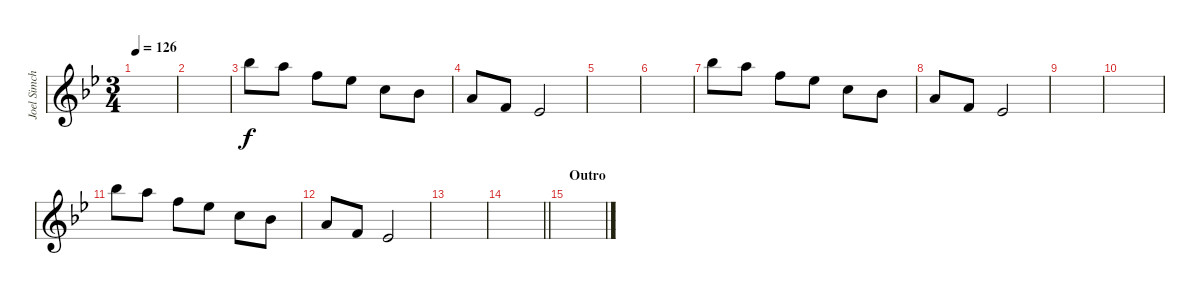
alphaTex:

\track ("Joel Simches (bell effect)" "Joel Simch") {instrument celesta}
\staff {score}
\tuning (D4 A3 Gb3 D3 A2 D2) {hide}
\ts (3 4)
\tempo 126
\clef g2
\ks bb
|
|
20.1.8 19.1.8 20.2.8 18.2.8 18.3.8 16.3.8 |
15.3.8 15.4.8 13.4.2 |
|
|
20.1.8 19.1.8 20.2.8 18.2.8 18.3.8 16.3.8 |
15.3.8 15.4.8 13.4.2 |
|
|
20.1.8 19.1.8 20.2.8 18.2.8 18.3.8 16.3.8 |
15.3.8 15.4.8 13.4.2 |
|
\barLineRight lightlight
|
\section ("" "Outro")
